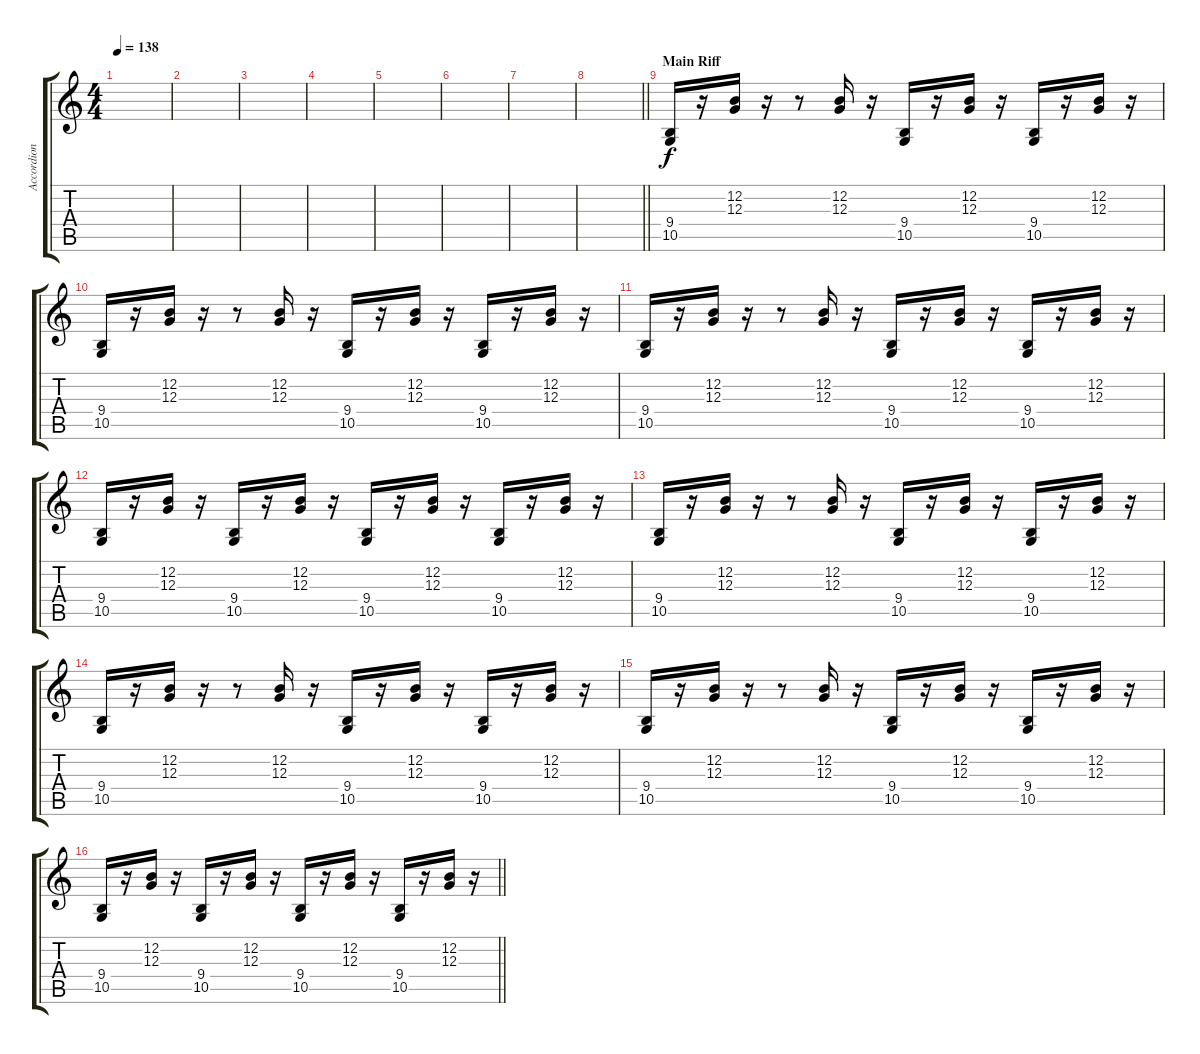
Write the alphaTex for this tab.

\track ("Accordion" "Accordion") {instrument accordion}
\staff {score tabs}
\tuning (E4 B3 G3 D3 A2 E2) {hide}
\ts (4 4)
\tempo 138
\clef g2
\ks c
|
|
|
|
|
|
|
\barLineRight lightlight
|
\section ("" "Main Riff")
(9.4 10.5).16 r.16 (12.2 12.3).16 r.16 r.8 (12.2 12.3).16 r.16 (9.4 10.5).16 r.16 (12.2 12.3).16 r.16 (9.4 10.5).16 r.16 (12.2 12.3).16 r.16 |
(9.4 10.5).16 r.16 (12.2 12.3).16 r.16 r.8 (12.2 12.3).16 r.16 (9.4 10.5).16 r.16 (12.2 12.3).16 r.16 (9.4 10.5).16 r.16 (12.2 12.3).16 r.16 |
(9.4 10.5).16 r.16 (12.2 12.3).16 r.16 r.8 (12.2 12.3).16 r.16 (9.4 10.5).16 r.16 (12.2 12.3).16 r.16 (9.4 10.5).16 r.16 (12.2 12.3).16 r.16 |
(9.4 10.5).16 r.16 (12.2 12.3).16 r.16 (9.4 10.5).16 r.16 (12.2 12.3).16 r.16 (9.4 10.5).16 r.16 (12.2 12.3).16 r.16 (9.4 10.5).16 r.16 (12.2 12.3).16 r.16 |
(9.4 10.5).16 r.16 (12.2 12.3).16 r.16 r.8 (12.2 12.3).16 r.16 (9.4 10.5).16 r.16 (12.2 12.3).16 r.16 (9.4 10.5).16 r.16 (12.2 12.3).16 r.16 |
(9.4 10.5).16 r.16 (12.2 12.3).16 r.16 r.8 (12.2 12.3).16 r.16 (9.4 10.5).16 r.16 (12.2 12.3).16 r.16 (9.4 10.5).16 r.16 (12.2 12.3).16 r.16 |
(9.4 10.5).16 r.16 (12.2 12.3).16 r.16 r.8 (12.2 12.3).16 r.16 (9.4 10.5).16 r.16 (12.2 12.3).16 r.16 (9.4 10.5).16 r.16 (12.2 12.3).16 r.16 |
\barLineRight lightlight
(9.4 10.5).16 r.16 (12.2 12.3).16 r.16 (9.4 10.5).16 r.16 (12.2 12.3).16 r.16 (9.4 10.5).16 r.16 (12.2 12.3).16 r.16 (9.4 10.5).16 r.16 (12.2 12.3).16 r.16
